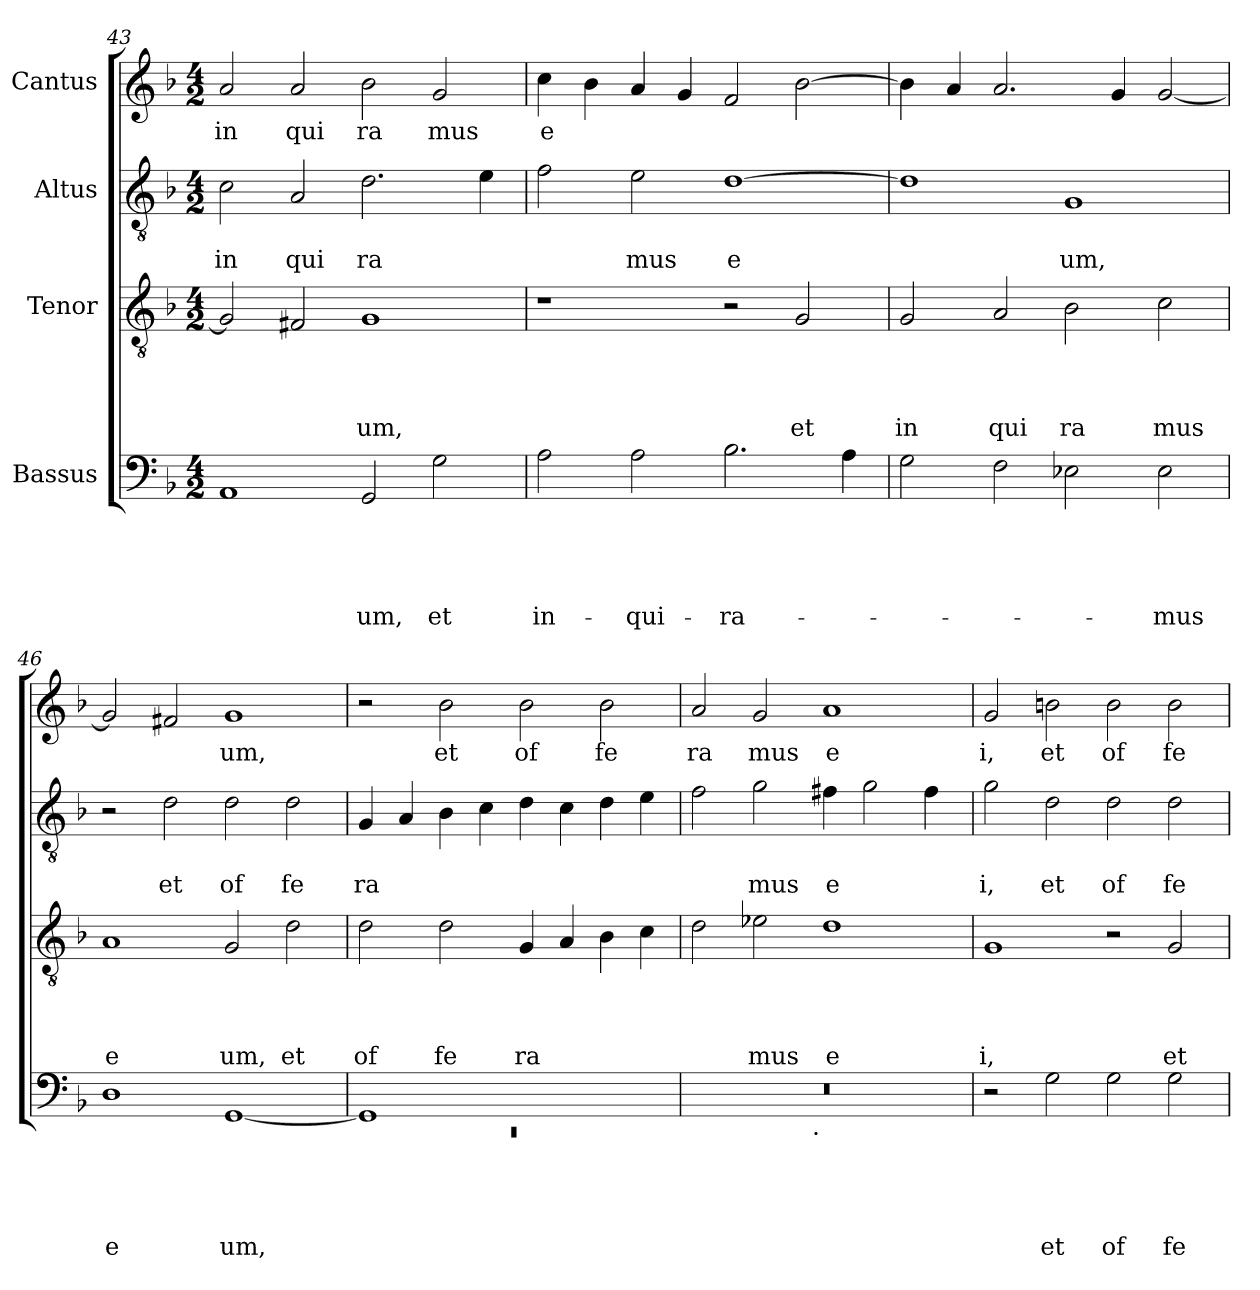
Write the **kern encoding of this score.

**kern	**text	**text	**text	**text	**text	**kern	**text	**text	**text	**text	**kern	**text	**text	**kern	**text
*part4	*part4	*part4	*part4	*part4	*part4	*part3	*part3	*part3	*part3	*part3	*part2	*part2	*part2	*part1	*part1
*staff4	*staff4	*staff4	*staff4	*staff4	*staff4	*staff3	*staff3	*staff3	*staff3	*staff3	*staff2	*staff2	*staff2	*staff1	*staff1
*I"Bassus	*	*	*	*	*	*I"Tenor	*	*	*	*	*I"Altus	*	*	*I"Cantus	*
*clefF4	*	*	*	*	*	*clefGv2	*	*	*	*	*clefGv2	*	*	*clefG2	*
*ITrd-3c-5	*	*	*	*	*	*	*	*	*	*	*ITrd-3c-5	*	*	*ITrd-3c-5	*
*k[b-e-]	*	*	*	*	*	*k[b-]	*	*	*	*	*k[b-e-]	*	*	*k[b-e-]	*
*B-:	*	*	*	*	*	*F:	*	*	*	*	*B-:	*	*	*B-:	*
*M4/2	*	*	*	*	*	*M4/2	*	*	*	*	*M4/2	*	*	*M4/2	*
=43	=43	=43	=43	=43	=43	=43	=43	=43	=43	=43	=43	=43	=43	=43	=43
!	!	!	!	!	!	!	!	!	!	!	!	!	!LO:LY:b	!	!LO:LY:b
1D	.	.	.	.	.	2G/]	.	.	.	.	2f\	.	in	2dd/	in
!	!	!	!	!	!	!	!	!	!	!	!	!	!LO:LY:b	!	!LO:LY:b
.	.	.	.	.	.	2F#X/	.	.	.	.	2d/	.	qui	2dd/	qui
!	!	!	!	!	!LO:LY:b	!	!	!	!	!LO:LY:b	!	!	!LO:LY:b	!	!LO:LY:b
2C/	.	.	.	.	-um,	1G	.	.	.	um,	2.g\	.	ra	2ee-\	ra
!	!	!	!	!	!LO:LY:b	!	!	!	!	!	!	!	!	!	!LO:LY:b
2c\	.	.	.	.	et	.	.	.	.	.	.	.	.	2cc/	mus
.	.	.	.	.	.	.	.	.	.	.	4a\	.	.	.	.
=44	=44	=44	=44	=44	=44	=44	=44	=44	=44	=44	=44	=44	=44	=44	=44
!	!	!	!	!	!LO:LY:b	!	!	!	!	!	!	!	!	!	!LO:LY:b
2d\	.	.	.	.	in-	1r	.	.	.	.	2b-\	.	.	4ff\	e
.	.	.	.	.	.	.	.	.	.	.	.	.	.	4ee-\	.
!	!	!	!	!	!LO:LY:b	!	!	!	!	!	!	!	!LO:LY:b	!	!
2d\	.	.	.	.	-qui-	.	.	.	.	.	2a\	.	mus	4dd/	.
.	.	.	.	.	.	.	.	.	.	.	.	.	.	4cc/	.
!	!	!	!	!	!LO:LY:b	!	!	!	!	!	!	!	!LO:LY:b:rj	!	!
2.e-\	.	.	.	.	-ra-	2r	.	.	.	.	[<1g	.	e	2b-/	.
!	!	!	!	!	!	!	!	!	!	!LO:LY:b	!	!	!	!	!
.	.	.	.	.	.	2G/	.	.	.	et	.	.	.	[<2ee-\	.
4d\	.	.	.	.	.	.	.	.	.	.	.	.	.	.	.
!!LO:LB:g=z
=45	=45	=45	=45	=45	=45	=45	=45	=45	=45	=45	=45	=45	=45	=45	=45
!	!	!	!	!	!	!	!	!	!	!LO:LY:b	!	!	!	!	!
2c\	.	.	.	.	.	2G/	.	.	.	in	1g]	.	.	4ee-\]	.
.	.	.	.	.	.	.	.	.	.	.	.	.	.	4dd/	.
!	!	!	!	!	!	!	!	!	!	!LO:LY:b	!	!	!	!	!
2B-\	.	.	.	.	.	2A/	.	.	.	qui	.	.	.	2.dd/	.
!	!	!	!	!	!	!	!	!	!	!LO:LY:b	!	!	!LO:LY:b	!	!
2A-X\	.	.	.	.	.	2B-\	.	.	.	ra	1c	.	um,	.	.
.	.	.	.	.	.	.	.	.	.	.	.	.	.	4cc/	.
!	!	!	!	!	!LO:LY:b	!	!	!	!	!LO:LY:b	!	!	!	!	!
2A-\	.	.	.	.	-mus	2c\	.	.	.	mus	.	.	.	[<2cc/	.
=46	=46	=46	=46	=46	=46	=46	=46	=46	=46	=46	=46	=46	=46	=46	=46
!	!	!	!	!	!LO:LY:b	!	!	!	!	!LO:LY:b	!	!	!	!	!
1G	.	.	.	.	e	1A	.	.	.	e	2r	.	.	2cc/]	.
!	!	!	!	!	!	!	!	!	!	!	!	!	!LO:LY:b	!	!
.	.	.	.	.	.	.	.	.	.	.	2g\	.	et	2bn/	.
!	!	!	!	!	!LO:LY:b	!	!	!	!	!LO:LY:b	!	!	!LO:LY:b	!	!LO:LY:b
[<1C	.	.	.	.	um,	2G/	.	.	.	um,	2g\	.	of	1cc	um,
!	!	!	!	!	!	!	!	!	!	!LO:LY:b	!	!	!LO:LY:b	!	!
.	.	.	.	.	.	2d\	.	.	.	et	2g\	.	fe	.	.
=47	=47	=47	=47	=47	=47	=47	=47	=47	=47	=47	=47	=47	=47	=47	=47
*^	*	*	*	*	*	*	*	*	*	*	*	*	*	*	*
!	!LO:N:vis=1	!	!	!	!	!	!	!	!	!	!LO:LY:b	!	!	!LO:LY:b	!	!
1C]	0rEE	.	.	.	.	.	2d\	.	.	.	of	4c/	.	ra	2r	.
.	.	.	.	.	.	.	.	.	.	.	.	4d/	.	.	.	.
!	!	!	!	!	!	!	!	!	!	!	!LO:LY:b	!	!	!	!	!LO:LY:b
.	.	.	.	.	.	.	2d\	.	.	.	fe	4e-\	.	.	2ee-\	et
.	.	.	.	.	.	.	.	.	.	.	.	4f\	.	.	.	.
!	!	!	!	!	!	!	!	!	!	!	!LO:LY:b	!	!	!	!	!LO:LY:b
1ryy	.	.	.	.	.	.	4G/	.	.	.	ra	4g\	.	.	2ee-\	of
.	.	.	.	.	.	.	4A/	.	.	.	.	4f\	.	.	.	.
!	!	!	!	!	!	!	!	!	!	!	!	!	!	!	!	!LO:LY:b
.	.	.	.	.	.	.	4B-\	.	.	.	.	4g\	.	.	2ee-\	fe
.	.	.	.	.	.	.	4c\	.	.	.	.	4a\	.	.	.	.
=48	=48	=48	=48	=48	=48	=48	=48	=48	=48	=48	=48	=48	=48	=48	=48	=48
!	!	!	!	!	!	!	!	!	!	!	!	!	!	!	!	!LO:LY:b
0r	2ryy	.	.	.	.	.	2d\	.	.	.	.	2b-\	.	.	2dd/	ra
!	!	!	!	!	!	!	!	!	!	!	!LO:LY:b	!	!	!LO:LY:b	!	!LO:LY:b
.	4...ryy	.	.	.	.	.	2e-X\	.	.	.	mus	2cc\	.	mus	2cc/	mus
!	!LO:TX:b:t=.	!	!	!	!	!	!	!	!	!	!	!	!	!	!	!
.	1ryy	.	.	.	.	.	.	.	.	.	.	.	.	.	.	.
!	!	!	!	!	!	!	!	!	!	!	!LO:LY:b	!	!	!LO:LY:b	!	!LO:LY:b
.	.	.	.	.	.	.	1d	.	.	.	e	4bn\	.	e	1dd	e
.	.	.	.	.	.	.	.	.	.	.	.	2cc\	.	.	.	.
.	.	.	.	.	.	.	.	.	.	.	.	4b\	.	.	.	.
.	32ryy	.	.	.	.	.	.	.	.	.	.	.	.	.	.	.
=49	=49	=49	=49	=49	=49	=49	=49	=49	=49	=49	=49	=49	=49	=49	=49	=49
!	!	!	!	!	!	!	!	!	!	!	!LO:LY:b	!	!	!LO:LY:b	!	!LO:LY:b
*v	*v	*	*	*	*	*	*	*	*	*	*	*	*	*	*	*
2r	.	.	.	.	.	1G	.	.	.	i,	2cc\	.	i,	2cc/	i,
!	!	!	!	!	!LO:LY:b	!	!	!	!	!	!	!	!LO:LY:b	!	!LO:LY:b
2c\	.	.	.	.	et	.	.	.	.	.	2g\	.	et	2een\	et
!	!	!	!	!	!LO:LY:b	!	!	!	!	!	!	!	!LO:LY:b	!	!LO:LY:b
2c\	.	.	.	.	of	2r	.	.	.	.	2g\	.	of	2ee\	of
!	!	!	!	!	!LO:LY:b	!	!	!	!	!LO:LY:b	!	!	!LO:LY:b	!	!LO:LY:b
2c\	.	.	.	.	fe	2G/	.	.	.	et	2g\	.	fe	2ee\	fe
=	=	=	=	=	=	=	=	=	=	=	=	=	=	=	=
*-	*-	*-	*-	*-	*-	*-	*-	*-	*-	*-	*-	*-	*-	*-	*-
